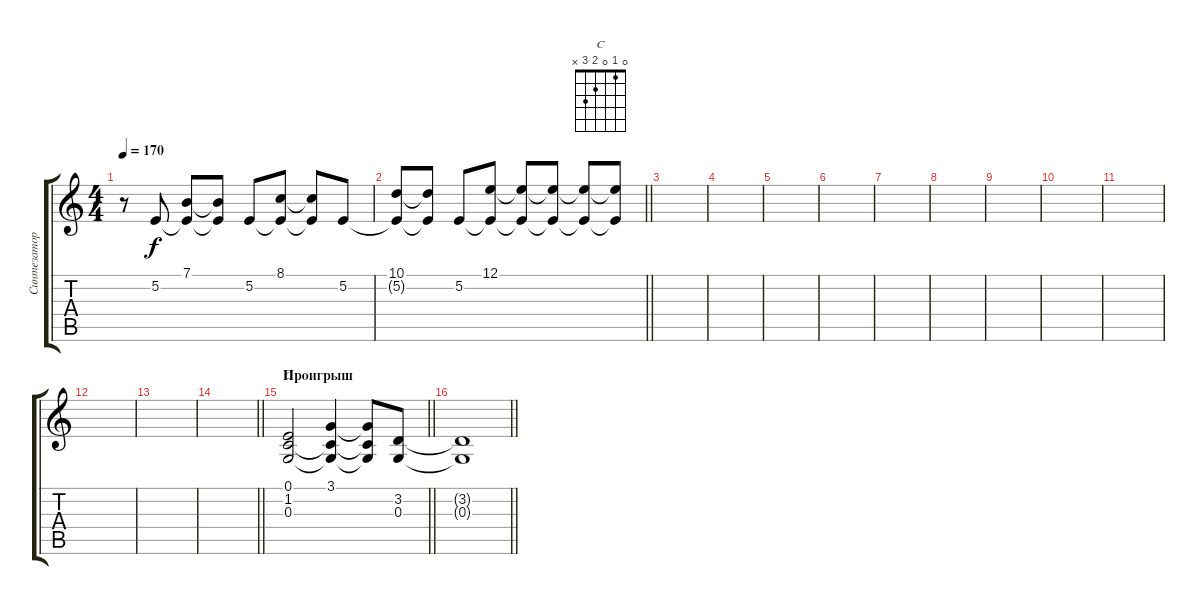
\track ("Синтезатор" "Синтезатор") {instrument electricpiano1}
\staff {score tabs}
\tuning (E4 B3 G3 D3 A2 E2) {hide}
\chord ("C" 0 1 0 2 3 x)
\ts (4 4)
\tempo 170
\clef g2
\ks c
r.8{dy f volume 14 instrument acousticgrandpiano} 5.2.8 (7.1 5.2{t}).8 (7.1{t} 5.2{t}).8 5.2.8 (8.1 5.2{t}).8 (8.1{t} 5.2{t}).8 5.2.8 |
\barLineRight lightlight
(10.1 5.2{t}).8 (10.1{t} 5.2{t}).8 5.2.8 (12.1 5.2{t}).8 (12.1{t} 5.2{t}).8 (12.1{t} 5.2{t}).8 (12.1{t} 5.2{t}).8 (12.1{t} 5.2{t}).8 |
|
|
|
|
|
|
|
|
|
|
|
\barLineRight lightlight
|
\section ("" "Проигрыш")
\barLineRight lightlight
(0.1 1.2 0.3).2{ch "C" volume 11 instrument electricpiano1} (3.1 1.2{t} 0.3{t}).4 (3.1{t} 1.2{t} 0.3{t}).8 (3.2 0.3).8 |
\barLineRight lightlight
(3.2{t} 0.3{t}).1
